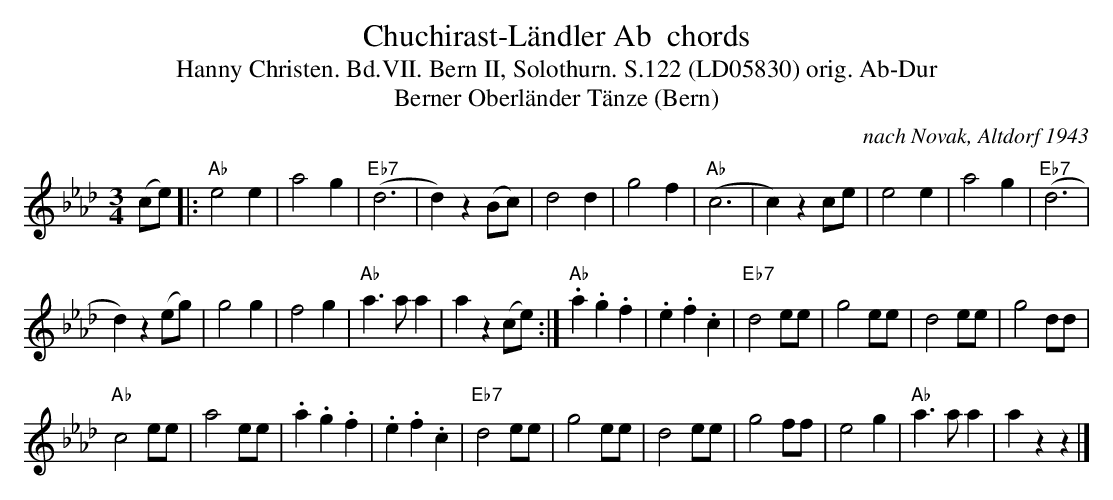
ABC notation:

X:1
T: Chuchirast-L\"andler Ab  chords
T:Hanny Christen. Bd.VII. Bern II, Solothurn. S.122 (LD05830) orig. Ab-Dur
T: Berner Oberl\"ander T\"anze (Bern)
C: nach Novak, Altdorf 1943
M:3/4
L:1/4
K:Ab %%MIDI gchordon
(c/e/) |: "Ab"e2e | a2g | "Eb7"(d3 | d)z (B/c/) | d2d | g2f | "Ab"(c3 | c)z c/e/ |  e2e | a2g | "Eb7"(d3 |
d)z (e/g/) | g2g | f2g | "Ab"a>aa | az (c/e/) :| "Ab".a.g.f | .e.f.c | "Eb7"d2e/e/ | g2 e/e/ |  d2 e/e/ | g2 d/d/ |
"Ab"c2 e/e/ | a2 e/e/ | .a.g.f | .e.f.c | "Eb7"d2e/e/ | g2e/e/ | d2e/e/ | g2f/f/ | e2g | "Ab"a>aa | azz |]
